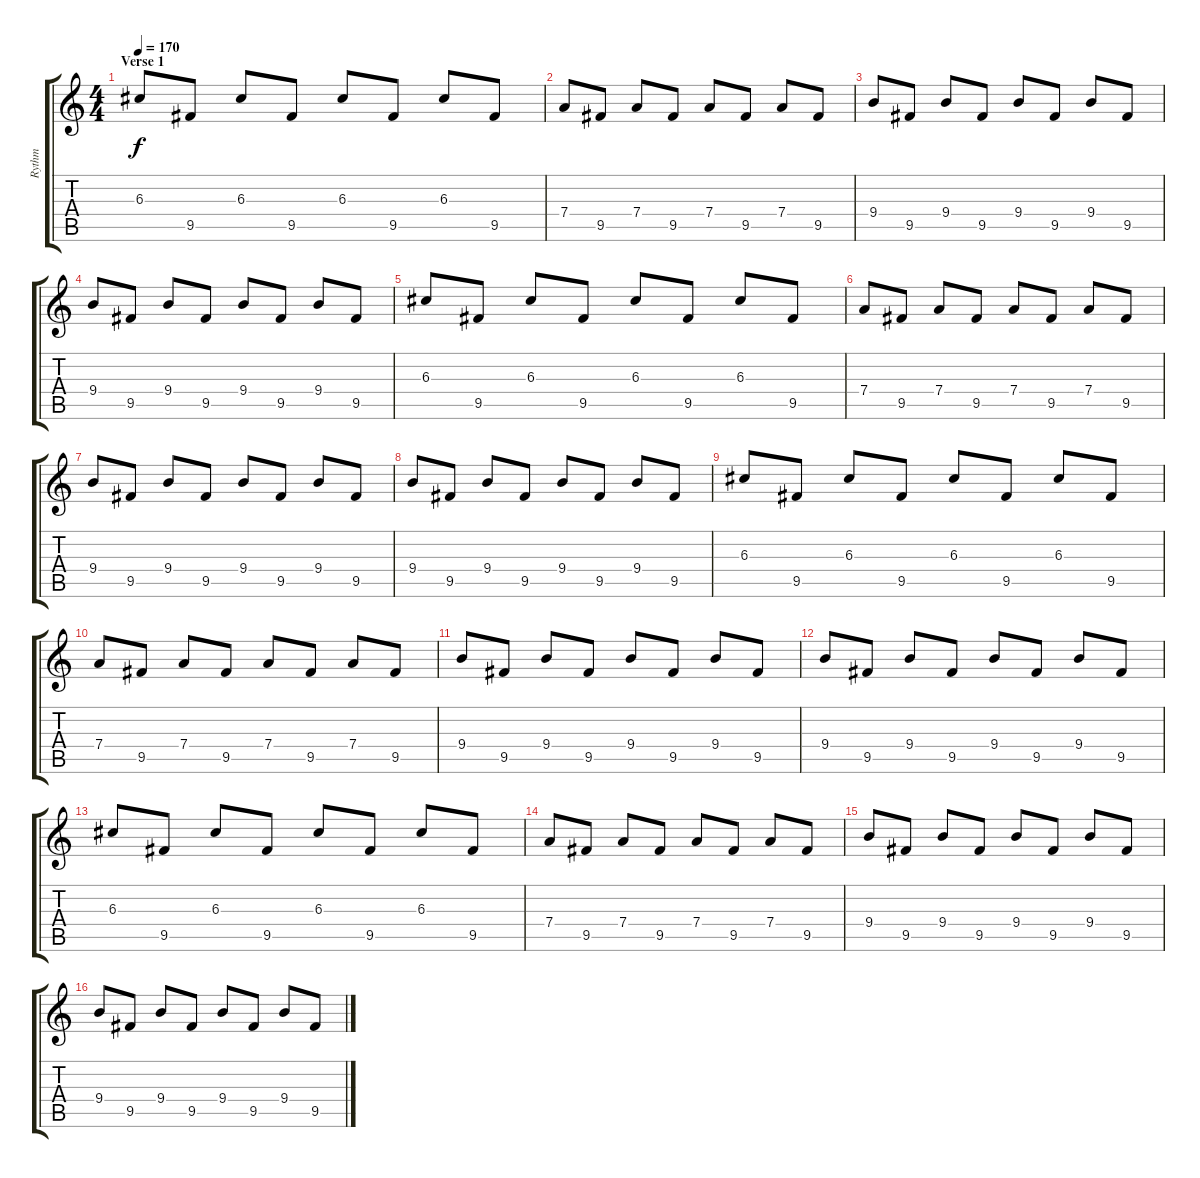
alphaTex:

\track ("Rythm" "Rythm") {instrument electricguitarclean}
\staff {score tabs}
\tuning (E4 B3 G3 D3 A2 D2) {hide}
\ts (4 4)
\section ("" "Verse 1")
\tempo 170
\clef g2
\ks c
6.3.8{dy f} 9.5.8 6.3.8 9.5.8 6.3.8 9.5.8 6.3.8 9.5.8 |
7.4.8 9.5.8 7.4.8 9.5.8 7.4.8 9.5.8 7.4.8 9.5.8 |
9.4.8 9.5.8 9.4.8 9.5.8 9.4.8 9.5.8 9.4.8 9.5.8 |
9.4.8 9.5.8 9.4.8 9.5.8 9.4.8 9.5.8 9.4.8 9.5.8 |
6.3.8 9.5.8 6.3.8 9.5.8 6.3.8 9.5.8 6.3.8 9.5.8 |
7.4.8 9.5.8 7.4.8 9.5.8 7.4.8 9.5.8 7.4.8 9.5.8 |
9.4.8 9.5.8 9.4.8 9.5.8 9.4.8 9.5.8 9.4.8 9.5.8 |
9.4.8 9.5.8 9.4.8 9.5.8 9.4.8 9.5.8 9.4.8 9.5.8 |
6.3.8 9.5.8 6.3.8 9.5.8 6.3.8 9.5.8 6.3.8 9.5.8 |
7.4.8 9.5.8 7.4.8 9.5.8 7.4.8 9.5.8 7.4.8 9.5.8 |
9.4.8 9.5.8 9.4.8 9.5.8 9.4.8 9.5.8 9.4.8 9.5.8 |
9.4.8 9.5.8 9.4.8 9.5.8 9.4.8 9.5.8 9.4.8 9.5.8 |
6.3.8 9.5.8 6.3.8 9.5.8 6.3.8 9.5.8 6.3.8 9.5.8 |
7.4.8 9.5.8 7.4.8 9.5.8 7.4.8 9.5.8 7.4.8 9.5.8 |
9.4.8 9.5.8 9.4.8 9.5.8 9.4.8 9.5.8 9.4.8 9.5.8 |
9.4.8 9.5.8 9.4.8 9.5.8 9.4.8 9.5.8 9.4.8 9.5.8
